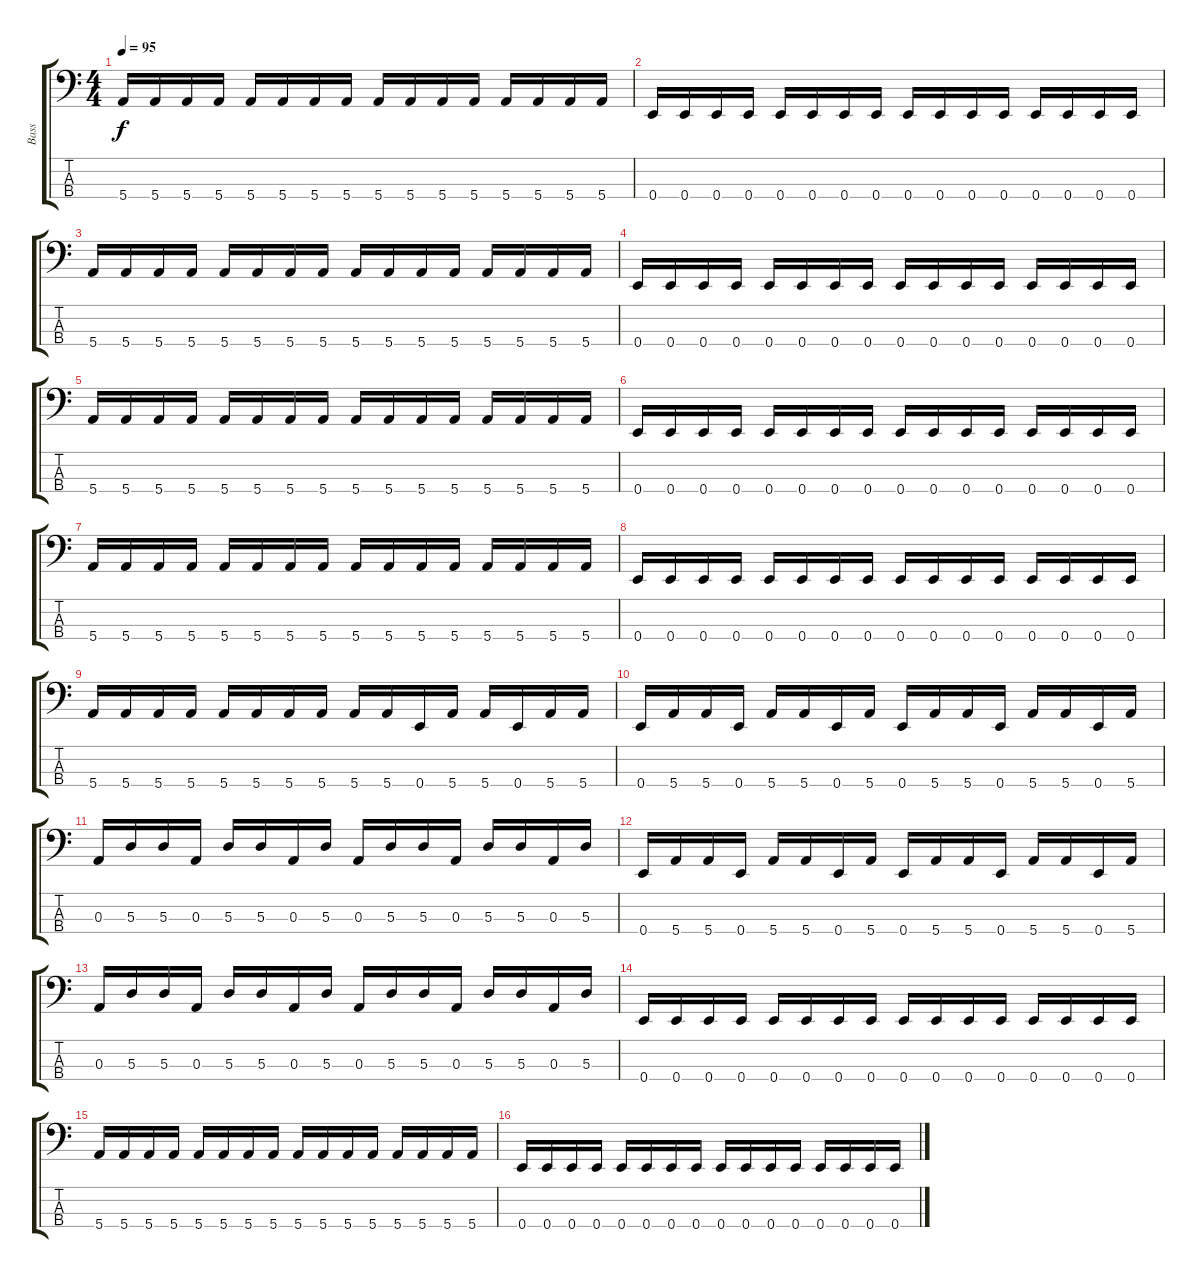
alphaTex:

\track ("Bass" "Bass") {instrument electricbasspick}
\staff {score tabs}
\tuning (G2 D2 A1 E1) {hide}
\ts (4 4)
\tempo 95
\clef f4
\ks c
5.4.16{dy f} 5.4.16 5.4.16 5.4.16 5.4.16 5.4.16 5.4.16 5.4.16 5.4.16 5.4.16 5.4.16 5.4.16 5.4.16 5.4.16 5.4.16 5.4.16 |
0.4.16 0.4.16 0.4.16 0.4.16 0.4.16 0.4.16 0.4.16 0.4.16 0.4.16 0.4.16 0.4.16 0.4.16 0.4.16 0.4.16 0.4.16 0.4.16 |
5.4.16 5.4.16 5.4.16 5.4.16 5.4.16 5.4.16 5.4.16 5.4.16 5.4.16 5.4.16 5.4.16 5.4.16 5.4.16 5.4.16 5.4.16 5.4.16 |
0.4.16 0.4.16 0.4.16 0.4.16 0.4.16 0.4.16 0.4.16 0.4.16 0.4.16 0.4.16 0.4.16 0.4.16 0.4.16 0.4.16 0.4.16 0.4.16 |
5.4.16 5.4.16 5.4.16 5.4.16 5.4.16 5.4.16 5.4.16 5.4.16 5.4.16 5.4.16 5.4.16 5.4.16 5.4.16 5.4.16 5.4.16 5.4.16 |
0.4.16 0.4.16 0.4.16 0.4.16 0.4.16 0.4.16 0.4.16 0.4.16 0.4.16 0.4.16 0.4.16 0.4.16 0.4.16 0.4.16 0.4.16 0.4.16 |
5.4.16 5.4.16 5.4.16 5.4.16 5.4.16 5.4.16 5.4.16 5.4.16 5.4.16 5.4.16 5.4.16 5.4.16 5.4.16 5.4.16 5.4.16 5.4.16 |
0.4.16 0.4.16 0.4.16 0.4.16 0.4.16 0.4.16 0.4.16 0.4.16 0.4.16 0.4.16 0.4.16 0.4.16 0.4.16 0.4.16 0.4.16 0.4.16 |
5.4.16 5.4.16 5.4.16 5.4.16 5.4.16 5.4.16 5.4.16 5.4.16 5.4.16 5.4.16 0.4.16 5.4.16 5.4.16 0.4.16 5.4.16 5.4.16 |
0.4.16 5.4.16 5.4.16 0.4.16 5.4.16 5.4.16 0.4.16 5.4.16 0.4.16 5.4.16 5.4.16 0.4.16 5.4.16 5.4.16 0.4.16 5.4.16 |
0.3.16 5.3.16 5.3.16 0.3.16 5.3.16 5.3.16 0.3.16 5.3.16 0.3.16 5.3.16 5.3.16 0.3.16 5.3.16 5.3.16 0.3.16 5.3.16 |
0.4.16 5.4.16 5.4.16 0.4.16 5.4.16 5.4.16 0.4.16 5.4.16 0.4.16 5.4.16 5.4.16 0.4.16 5.4.16 5.4.16 0.4.16 5.4.16 |
0.3.16 5.3.16 5.3.16 0.3.16 5.3.16 5.3.16 0.3.16 5.3.16 0.3.16 5.3.16 5.3.16 0.3.16 5.3.16 5.3.16 0.3.16 5.3.16 |
0.4.16 0.4.16 0.4.16 0.4.16 0.4.16 0.4.16 0.4.16 0.4.16 0.4.16 0.4.16 0.4.16 0.4.16 0.4.16 0.4.16 0.4.16 0.4.16 |
5.4.16 5.4.16 5.4.16 5.4.16 5.4.16 5.4.16 5.4.16 5.4.16 5.4.16 5.4.16 5.4.16 5.4.16 5.4.16 5.4.16 5.4.16 5.4.16 |
0.4.16 0.4.16 0.4.16 0.4.16 0.4.16 0.4.16 0.4.16 0.4.16 0.4.16 0.4.16 0.4.16 0.4.16 0.4.16 0.4.16 0.4.16 0.4.16
